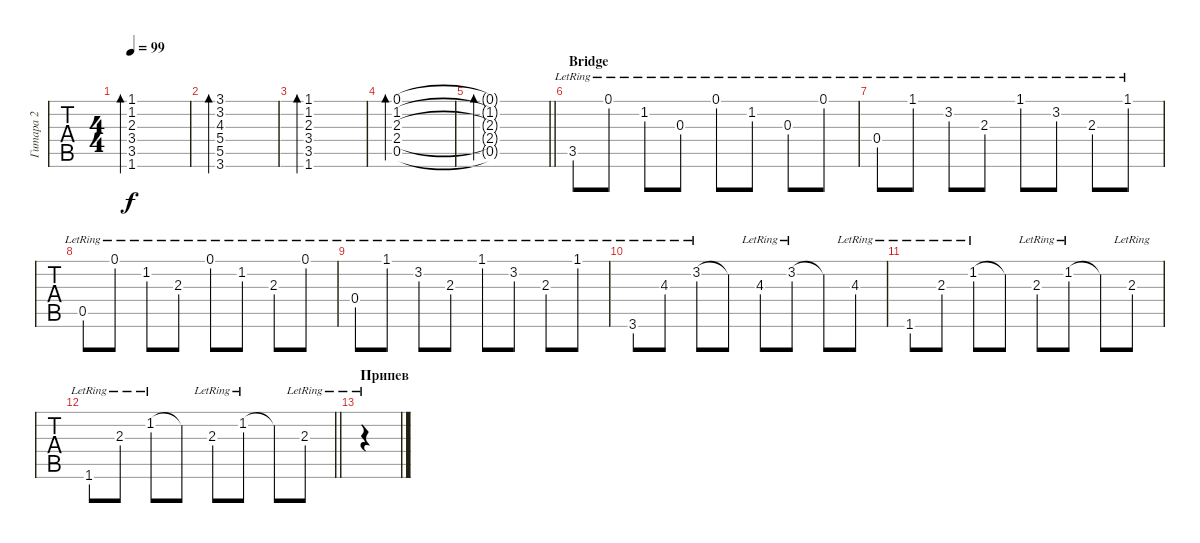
\track ("Гитара 2" "Гитара 2") {instrument electricguitarclean}
\staff {tabs}
\tuning (E4 B3 G3 D3 A2 E2) {hide}
\ts (4 4)
\tempo 99
\clef g2
\ks c
(1.1 1.2 2.3 3.4 3.5 1.6).1{bd 60 dy f} |
(3.1 3.2 4.3 5.4 5.5 3.6).1{bd 60} |
(1.1 1.2 2.3 3.4 3.5 1.6).1{bd 60} |
(0.1 1.2 2.3 2.4 0.5).1{bd 60} |
\barLineRight lightlight
(0.1{t} 1.2{t} 2.3{t} 2.4{t} 0.5{t}).1{bd 120} |
\section ("" "Bridge")
3.5{lr}.8{volume 13} 0.1{lr}.8 1.2{lr}.8 0.3{lr}.8 0.1{lr}.8 1.2{lr}.8 0.3{lr}.8 0.1{lr}.8 |
0.4{lr}.8 1.1{lr}.8 3.2{lr}.8 2.3{lr}.8 1.1{lr}.8 3.2{lr}.8 2.3{lr}.8 1.1{lr}.8 |
0.5{lr}.8 0.1{lr}.8 1.2{lr}.8 2.3{lr}.8 0.1{lr}.8 1.2{lr}.8 2.3{lr}.8 0.1{lr}.8 |
0.4{lr}.8 1.1{lr}.8 3.2{lr}.8 2.3{lr}.8 1.1{lr}.8 3.2{lr}.8 2.3{lr}.8 1.1{lr}.8 |
3.6{lr}.8 4.3{lr}.8 3.2{lr}.8 3.2{t}.8 4.3{lr}.8 3.2{lr}.8 3.2{t}.8 4.3{lr}.8 |
1.6{lr}.8 2.3{lr}.8 1.2{lr}.8 1.2{t}.8 2.3{lr}.8 1.2{lr}.8 1.2{t}.8 2.3{lr}.8 |
\barLineRight lightlight
1.6{lr}.8 2.3{lr}.8 1.2{lr}.8 1.2{t}.8 2.3{lr}.8 1.2{lr}.8 1.2{t}.8 2.3{lr}.8 |
\section ("" "Припев")
